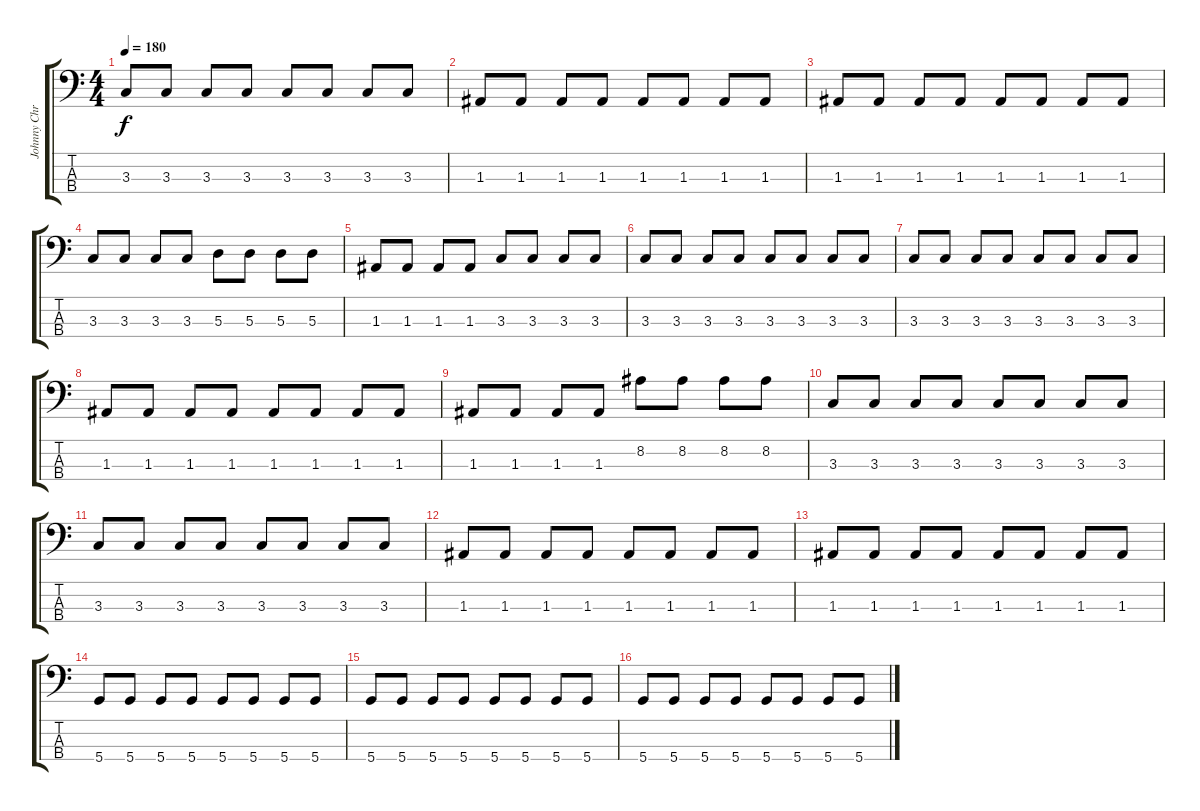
\track ("Johnny Christ" "Johnny Chr") {instrument electricbasspick}
\staff {score tabs}
\tuning (G2 D2 A1 D1) {hide}
\ts (4 4)
\tempo 180
\clef f4
\ks c
3.3.8{dy f} 3.3.8 3.3.8 3.3.8 3.3.8 3.3.8 3.3.8 3.3.8 |
1.3.8 1.3.8 1.3.8 1.3.8 1.3.8 1.3.8 1.3.8 1.3.8 |
1.3.8 1.3.8 1.3.8 1.3.8 1.3.8 1.3.8 1.3.8 1.3.8 |
3.3.8 3.3.8 3.3.8 3.3.8 5.3.8 5.3.8 5.3.8 5.3.8 |
1.3.8 1.3.8 1.3.8 1.3.8 3.3.8 3.3.8 3.3.8 3.3.8 |
3.3.8 3.3.8 3.3.8 3.3.8 3.3.8 3.3.8 3.3.8 3.3.8 |
3.3.8 3.3.8 3.3.8 3.3.8 3.3.8 3.3.8 3.3.8 3.3.8 |
1.3.8 1.3.8 1.3.8 1.3.8 1.3.8 1.3.8 1.3.8 1.3.8 |
1.3.8 1.3.8 1.3.8 1.3.8 8.2.8 8.2.8 8.2.8 8.2.8 |
3.3.8 3.3.8 3.3.8 3.3.8 3.3.8 3.3.8 3.3.8 3.3.8 |
3.3.8 3.3.8 3.3.8 3.3.8 3.3.8 3.3.8 3.3.8 3.3.8 |
1.3.8 1.3.8 1.3.8 1.3.8 1.3.8 1.3.8 1.3.8 1.3.8 |
1.3.8 1.3.8 1.3.8 1.3.8 1.3.8 1.3.8 1.3.8 1.3.8 |
5.4.8 5.4.8 5.4.8 5.4.8 5.4.8 5.4.8 5.4.8 5.4.8 |
5.4.8 5.4.8 5.4.8 5.4.8 5.4.8 5.4.8 5.4.8 5.4.8 |
5.4.8 5.4.8 5.4.8 5.4.8 5.4.8 5.4.8 5.4.8 5.4.8
